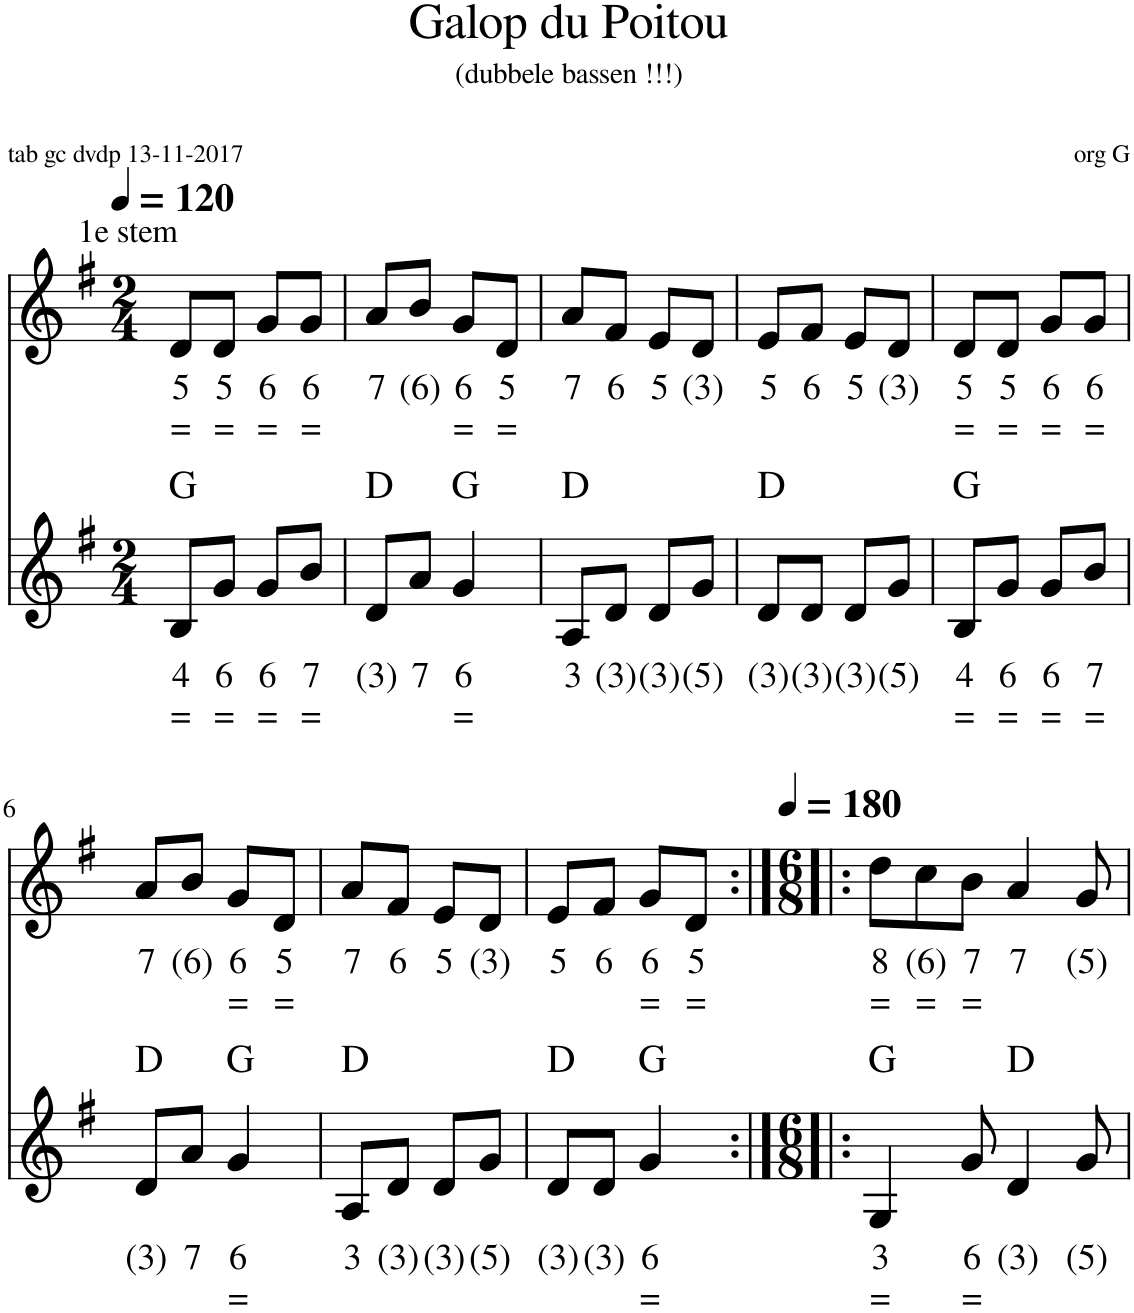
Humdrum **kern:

**kern	**text	**text	**harte	**kern	**text	**text
*part2	*part2	*part2	*part2	*part1	*part1	*part1
*staff2	*staff2	*staff2	*	*staff1	*staff1	*staff1
*I"Stem	*	*	*	*I"Stem	*	*
*clefG2	*	*	*	*clefG2	*	*
*k[f#]	*	*	*	*k[f#]	*	*
*M2/4	*	*	*	*M2/4	*	*
*MM120	*	*	*	*MM120	*	*
=1	=1	=1	=1	=1	=1	=1
!	!	!	!	!LO:TX:a:t=1e stem	!	!
!	!LO:LY:b	!LO:LY:b	!	!	!LO:LY:b	!LO:LY:b
8B/L	4	=	G:maj	8d/L	5	=
!	!LO:LY:b	!LO:LY:b	!	!	!LO:LY:b	!LO:LY:b
8g/J	6	=	.	8d/J	5	=
!	!LO:LY:b	!LO:LY:b	!	!	!LO:LY:b	!LO:LY:b
8g/L	6	=	.	8g/L	6	=
!	!LO:LY:b	!LO:LY:b	!	!	!LO:LY:b	!LO:LY:b
8b/J	7	=	.	8g/J	6	=
=2	=2	=2	=2	=2	=2	=2
!	!LO:LY:b	!	!	!	!LO:LY:b	!
8d/L	(3)	.	D:maj	8a/L	7	.
!	!LO:LY:b	!	!	!	!LO:LY:b	!
8a/J	7	.	.	8b/J	(6)	.
!	!LO:LY:b	!LO:LY:b	!	!	!LO:LY:b	!LO:LY:b
4g/	6	=	G:maj	8g/L	6	=
!	!	!	!	!	!LO:LY:b	!LO:LY:b
.	.	.	.	8d/J	5	=
=3	=3	=3	=3	=3	=3	=3
!	!LO:LY:b	!	!	!	!LO:LY:b	!
8A/L	3	.	D:maj	8a/L	7	.
!	!LO:LY:b	!	!	!	!LO:LY:b	!
8d/J	(3)	.	.	8f#/J	6	.
!	!LO:LY:b	!	!	!	!LO:LY:b	!
8d/L	(3)	.	.	8e/L	5	.
!	!LO:LY:b	!	!	!	!LO:LY:b	!
8g/J	(5)	.	.	8d/J	(3)	.
=4	=4	=4	=4	=4	=4	=4
!	!LO:LY:b	!	!	!	!LO:LY:b	!
8d/L	(3)	.	D:maj	8e/L	5	.
!	!LO:LY:b	!	!	!	!LO:LY:b	!
8d/J	(3)	.	.	8f#/J	6	.
!	!LO:LY:b	!	!	!	!LO:LY:b	!
8d/L	(3)	.	.	8e/L	5	.
!	!LO:LY:b	!	!	!	!LO:LY:b	!
8g/J	(5)	.	.	8d/J	(3)	.
=5	=5	=5	=5	=5	=5	=5
!	!LO:LY:b	!LO:LY:b	!	!	!LO:LY:b	!LO:LY:b
8B/L	4	=	G:maj	8d/L	5	=
!	!LO:LY:b	!LO:LY:b	!	!	!LO:LY:b	!LO:LY:b
8g/J	6	=	.	8d/J	5	=
!	!LO:LY:b	!LO:LY:b	!	!	!LO:LY:b	!LO:LY:b
8g/L	6	=	.	8g/L	6	=
!	!LO:LY:b	!LO:LY:b	!	!	!LO:LY:b	!LO:LY:b
8b/J	7	=	.	8g/J	6	=
!!LO:LB:g=z
=6	=6	=6	=6	=6	=6	=6
!	!LO:LY:b	!	!	!	!LO:LY:b	!
8d/L	(3)	.	D:maj	8a/L	7	.
!	!LO:LY:b	!	!	!	!LO:LY:b	!
8a/J	7	.	.	8b/J	(6)	.
!	!LO:LY:b	!LO:LY:b	!	!	!LO:LY:b	!LO:LY:b
4g/	6	=	G:maj	8g/L	6	=
!	!	!	!	!	!LO:LY:b	!LO:LY:b
.	.	.	.	8d/J	5	=
=7	=7	=7	=7	=7	=7	=7
!	!LO:LY:b	!	!	!	!LO:LY:b	!
8A/L	3	.	D:maj	8a/L	7	.
!	!LO:LY:b	!	!	!	!LO:LY:b	!
8d/J	(3)	.	.	8f#/J	6	.
!	!LO:LY:b	!	!	!	!LO:LY:b	!
8d/L	(3)	.	.	8e/L	5	.
!	!LO:LY:b	!	!	!	!LO:LY:b	!
8g/J	(5)	.	.	8d/J	(3)	.
=8	=8	=8	=8	=8	=8	=8
!	!LO:LY:b	!	!	!	!LO:LY:b	!
8d/L	(3)	.	D:maj	8e/L	5	.
!	!LO:LY:b	!	!	!	!LO:LY:b	!
8d/J	(3)	.	.	8f#/J	6	.
!	!LO:LY:b	!LO:LY:b	!	!	!LO:LY:b	!LO:LY:b
4g/	6	=	G:maj	8g/L	6	=
!	!	!	!	!	!LO:LY:b	!LO:LY:b
.	.	.	.	8d/J	5	=
=9:|!|:	=9:|!|:	=9:|!|:	=9:|!|:	=9:|!|:	=9:|!|:	=9:|!|:
*M6/8	*	*	*	*M6/8	*	*
*	*	*	*	*MM180	*	*
!	!LO:LY:b	!LO:LY:b	!	!	!LO:LY:b	!LO:LY:b
4G/	3	=	G:maj	8dd\L	8	=
!	!	!	!	!	!LO:LY:b	!LO:LY:b
.	.	.	.	8cc\	(6)	=
!	!LO:LY:b	!LO:LY:b	!	!	!LO:LY:b	!LO:LY:b
8g/	6	=	.	8b\J	7	=
!	!LO:LY:b	!	!	!	!LO:LY:b	!
4d/	(3)	.	D:maj	4a/	7	.
!	!LO:LY:b	!	!	!	!LO:LY:b	!
8g/	(5)	.	.	8g/	(5)	.
=	=	=	=	=	=	=
*-	*-	*-	*-	*-	*-	*-
